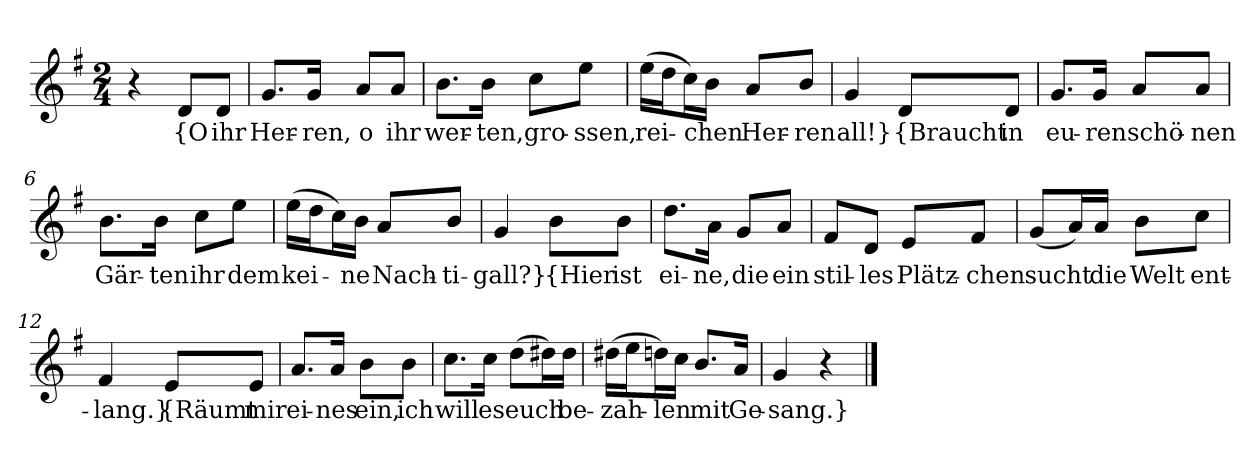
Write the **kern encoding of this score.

**kern	**text
*part1	*part1
*staff1	*staff1
*clefG2	*
*k[f#]	*
*M2/4	*
=	=
4r	.
8d/L	{O
8d/J	ihr
=1	=1
8.g/L	Her-
16g/Jk	-ren,
8a/L	o
8a/J	ihr
=2	=2
8.b\L	wer-
16b\Jk	-ten,
8cc\L	gro-
8ee\J	-ssen,
=3	=3
(16ee\LL	rei-
16dd\J	.
16cc\L)	.
16b\JJ	-chen
8a/L	Her-
8b/J	-ren
=4	=4
4g	all!}
8d/L	{Braucht
8d/J	in
=5	=5
8.g/L	eu-
16g/Jk	-ren
8a/L	schö-
8a/J	-nen
=6	=6
8.b\L	Gär-
16b\Jk	-ten
8cc\L	ihr
8ee\J	dem
=7	=7
(16ee\LL	kei-
16dd\J	.
16cc\L)	.
16b\JJ	-ne
8a/L	Nach-
8b/J	-ti-
=8	=8
4g	-gall?}
8b\L	{Hier
8b\J	ist
=9	=9
8.dd\L	ei-
16a\Jk	-ne,
8g/L	-die
8a/J	ein
=10	=10
8f#/L	stil-
8d/J	-les
8e/L	Plätz-
8f#/J	-chen
=11	=11
(8g/L	sucht
16a/L)	.
16a/JJ	die
8b\L	Welt
8cc\J	ent-
=12	=12
4f#	-lang.}
8e/L	{Räumt
8e/J	mir
=13	=13
8.a/L	ei-
16a/Jk	-nes
8b\L	ein,
8b\J	ich
=14	=14
8.cc\L	will
16cc\Jk	es
(8dd\L	euch
16dd#X\L)	.
16dd#\JJ	be-
=15	=15
(16dd#X\LL	-zah-
16ee\J	.
16ddn\L)	.
16cc\JJ	-len
8.b/L	mit
16a/Jk	Ge-
=16	=16
4g	-sang.}
4r	.
==	==
*-	*-
